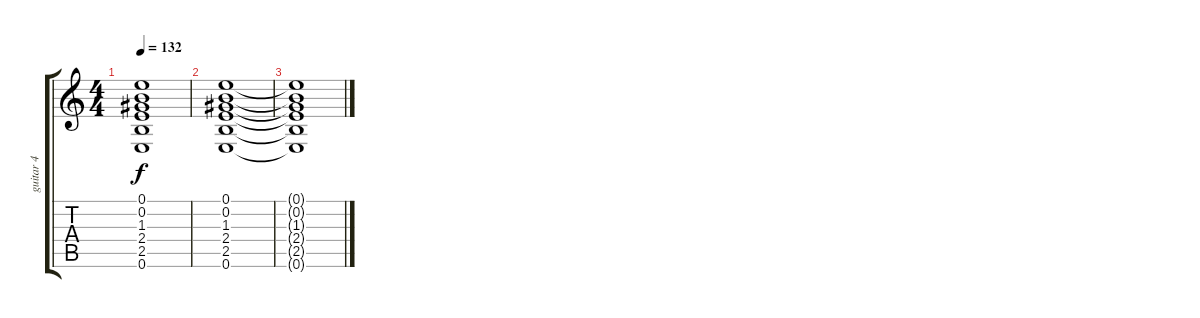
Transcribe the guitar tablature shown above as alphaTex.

\track ("guitar 4" "guitar 4") {instrument electricguitarjazz}
\staff {score tabs}
\tuning (E4 B3 G3 D3 A2 E2) {hide}
\ts (4 4)
\tempo 132
\clef g2
\ks c
(0.1{t} 0.2{t} 1.3{t} 2.4{t} 2.5{t} 0.6{t}).1{dy f} |
(0.1 0.2 1.3 2.4 2.5 0.6).1 |
(0.1{t} 0.2{t} 1.3{t} 2.4{t} 2.5{t} 0.6{t}).1
